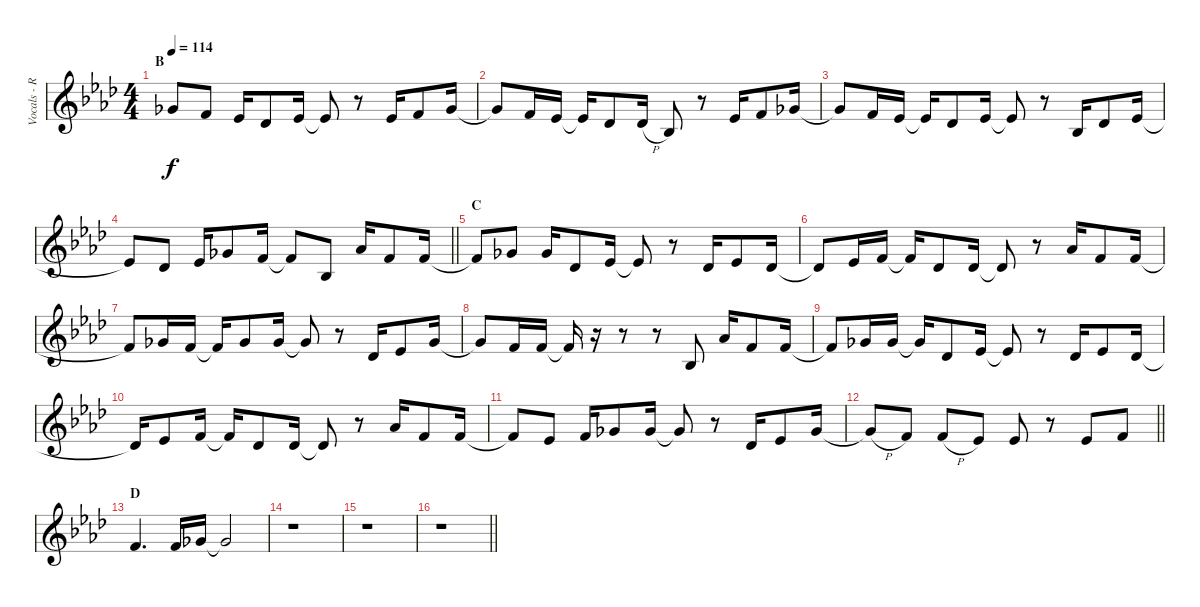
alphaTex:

\track ("Vocals - Ruki" "Vocals - R") {instrument lead6voice}
\staff {score}
\tuning (D4 A3 F3 C3 G2 D2) {hide}
\ts (4 4)
\section ("" "B")
\tempo 114
\clef g2
\ks ab
4.1{t}.8{dy f} 3.1.8 1.1.16 4.2.8 1.1.16 1.1{t}.8 r.8 1.1.16 3.1.8 4.1.16 |
4.1{t}.8 3.1.16 1.1.16 1.1{t}.16 4.2.8 4.2{h}.16 1.2.8 r.8 1.1.16 3.1.8 4.1.16 |
4.1{t}.8 3.1.16 1.1.16 1.1{t}.16 4.2.8 1.1.16 1.1{t}.8 r.8 1.2.16 4.2.8 1.1.16 |
\barLineRight lightlight
1.1{t}.8 4.2.8 1.1.16 4.1.8 3.1.16 3.1{t}.8 1.2.8 6.1.16 3.1.8 3.1.16 |
\section ("" "C")
3.1{t}.8 4.1.8 4.1.16 4.2.8 1.1.16 1.1{t}.8 r.8 4.2.16 1.1.8 4.2.16 |
4.2{t}.8 1.1.16 3.1.16 3.1{t}.16 4.2.8 4.2.16 4.2{t}.8 r.8 6.1.16 3.1.8 3.1.16 |
3.1{t}.8 4.1.16 3.1.16 3.1{t}.16 4.1.8 4.1.16 4.1{t}.8 r.8 4.2.16 1.1.8 4.1.16 |
4.1{t}.8 3.1.16 3.1.16 3.1{t}.16 r.16 r.8 r.8 1.2.8 6.1.16 3.1.8 3.1.16 |
3.1{t}.8 4.1.16 4.1.16 4.1{t}.16 4.2.8 1.1.16 1.1{t}.8 r.8 4.2.16 1.1.8 4.2.16 |
4.2{t}.16 1.1.8 3.1.16 3.1{t}.16 4.2.8 4.2.16 4.2{t}.8 r.8 6.1.16 3.1.8 3.1.16 |
3.1{t}.8 1.1.8 3.1.16 4.1.8 4.1.16 4.1{t}.8 r.8 4.2.16 1.1.8 4.1.16 |
\barLineRight lightlight
4.1{h t}.8 3.1.8 3.1{h}.8 1.1.8 1.1.8 r.8 1.1.8 3.1.8 |
\section ("" "D")
3.1.4{d} 3.1.16 4.1.16 4.1{t}.2 |
r.1 |
r.1 |
\barLineRight lightlight
r.1
